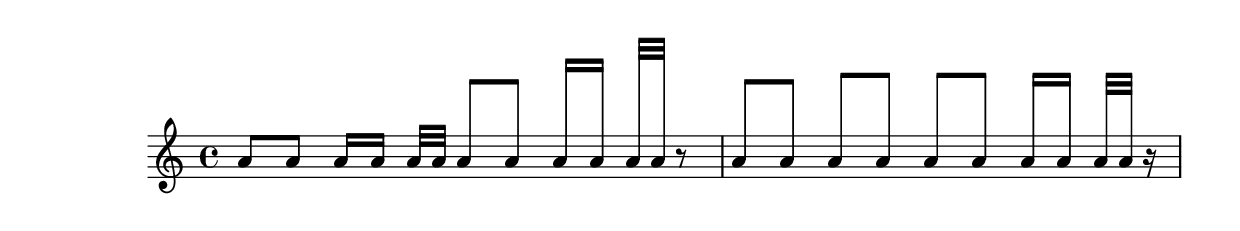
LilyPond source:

%% DO NOT EDIT this file manually; it is automatically
%% generated from LSR http://lsr.dsi.unimi.it
%% Make any changes in LSR itself, or in Documentation/snippets/new/ ,
%% and then run scripts/auxiliar/makelsr.py
%%
%% This file is in the public domain.
\version "2.14.0"

\header {
  lsrtags = "pitches, tweaks-and-overrides"

%% Translation of GIT committish: 6977ddc9a3b63ea810eaecb864269c7d847ccf98
  texidoces = "
Se puede variar la longitud de las plicas de las figuras unidas por
una barra mediante la sobreescritura de la propiedad
@code{beamed-lengths} de los detalles (@code{details}) del objeto
@code{Stem}.  Si se utiliza un solo valor como argumento, la longitud
se aplica a todas las plicas.  Si se usan varios argumentos, el
primero se aplica a las corcheas, el sgundo a las semicorcheas y así
sucesivamente.  El último argumento también se aplica a todas las
figuras que son mmás cortas que la longitud de la figura del último
argumento.  También se pueden usar argumentos no enteros.

"

doctitlees = "Alterar la longitud de las plicas unidas por una barra"



  texidoc = "
Stem lengths on beamed notes can be varied by overriding the
@code{beamed-lengths} property of the @code{details} of the
@code{Stem}.  If a single value is used as an argument, the length
applies to all stems.  When multiple arguments are used, the first
applies to eighth notes, the second to sixteenth notes and so on.  The
final argument also applies to all notes shorter than the note length
of the final argument.  Non-integer arguments may also be used.

"
  doctitle = "Altering the length of beamed stems"
} % begin verbatim

\relative c'' {
  \override Stem #'(details beamed-lengths) = #'(2)
  a8[ a] a16[ a] a32[ a]
  \override Stem #'(details beamed-lengths) = #'(8 10 12)
  a8[ a] a16[ a] a32[ a] r8
  \override Stem #'(details beamed-lengths) = #'(8)
  a8[ a]
  \override Stem #'(details beamed-lengths) = #'(8.5)
  a8[ a]
  \revert Stem #'details
  a8[ a] a16[ a] a32[ a] r16
}

